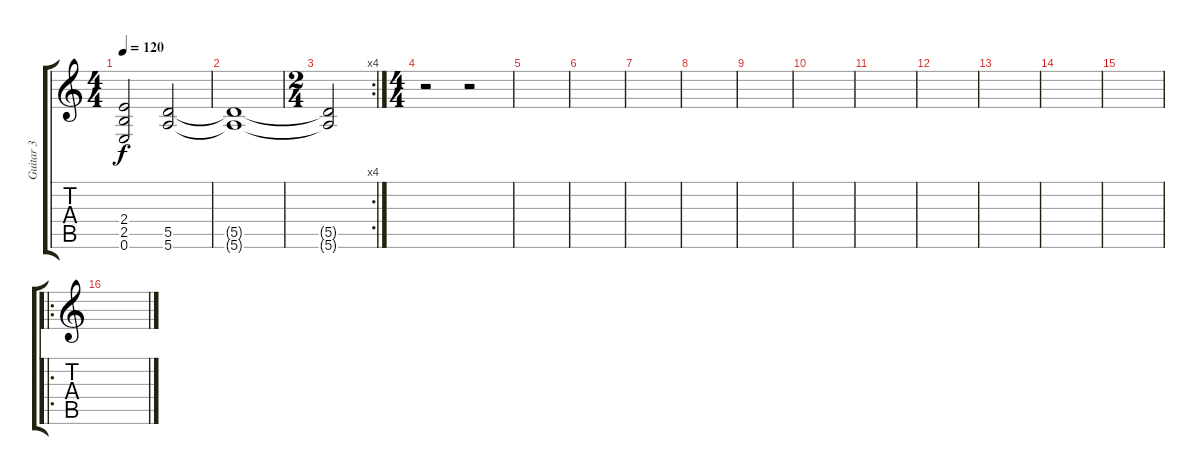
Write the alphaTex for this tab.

\track ("Guitar 3" "Guitar 3") {instrument distortionguitar}
\staff {score tabs}
\tuning (E4 B3 G3 D3 A2 E2) {hide}
\ts (4 4)
\tempo 120
\clef g2
\ks c
(2.4{t} 2.5{t} 0.6{t}).2{dy f} (5.5 5.6).2 |
(5.5{t} 5.6{t}).1 |
\rc 4
\ts (2 4)
(5.5{t} 5.6{t}).2 |
\ts (4 4)
r.2 r.2 |
|
|
|
|
|
|
|
|
|
|
|
\ro
